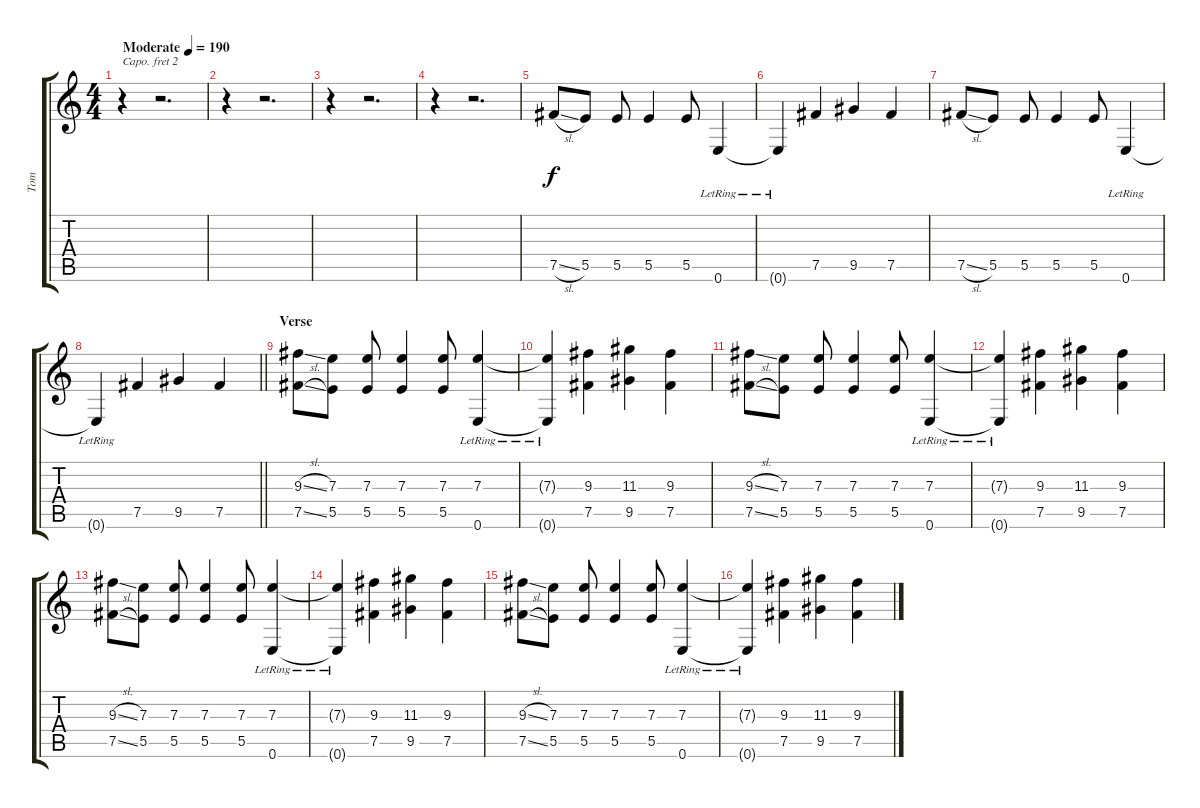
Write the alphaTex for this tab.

\track ("Tom" "Tom") {instrument distortionguitar}
\staff {score tabs}
\capo 2
\tuning (E4 B3 G3 D3 A2 D2) {hide}
\ts (4 4)
\tempo (190 "Moderate")
\clef g2
\ks c
r.4{dy f instrument distortionguitar} r.2{d} |
r.4 r.2{d} |
r.4 r.2{d} |
r.4 r.2{d} |
7.5{sl}.8 5.5.8 5.5.8 5.5.4 5.5.8 0.6{lr}.4 |
0.6{lr t}.4 7.5.4 9.5.4 7.5.4 |
7.5{sl}.8 5.5.8 5.5.8 5.5.4 5.5.8 0.6{lr}.4 |
\barLineRight lightlight
0.6{lr t}.4 7.5.4 9.5.4 7.5.4 |
\section ("" "Verse")
(9.3{sl} 7.5{sl}).8 (7.3 5.5).8 (7.3 5.5).8 (7.3 5.5).4 (7.3 5.5).8 (7.3 0.6{lr}).4 |
(7.3{t} 0.6{lr t}).4 (9.3 7.5).4 (11.3 9.5).4 (9.3 7.5).4 |
(9.3{sl} 7.5{sl}).8 (7.3 5.5).8 (7.3 5.5).8 (7.3 5.5).4 (7.3 5.5).8 (7.3 0.6{lr}).4 |
(7.3{t} 0.6{lr t}).4 (9.3 7.5).4 (11.3 9.5).4 (9.3 7.5).4 |
(9.3{sl} 7.5{sl}).8 (7.3 5.5).8 (7.3 5.5).8 (7.3 5.5).4 (7.3 5.5).8 (7.3 0.6{lr}).4 |
(7.3{t} 0.6{lr t}).4 (9.3 7.5).4 (11.3 9.5).4 (9.3 7.5).4 |
(9.3{sl} 7.5{sl}).8 (7.3 5.5).8 (7.3 5.5).8 (7.3 5.5).4 (7.3 5.5).8 (7.3 0.6{lr}).4 |
(7.3{t} 0.6{lr t}).4 (9.3 7.5).4 (11.3 9.5).4 (9.3 7.5).4
